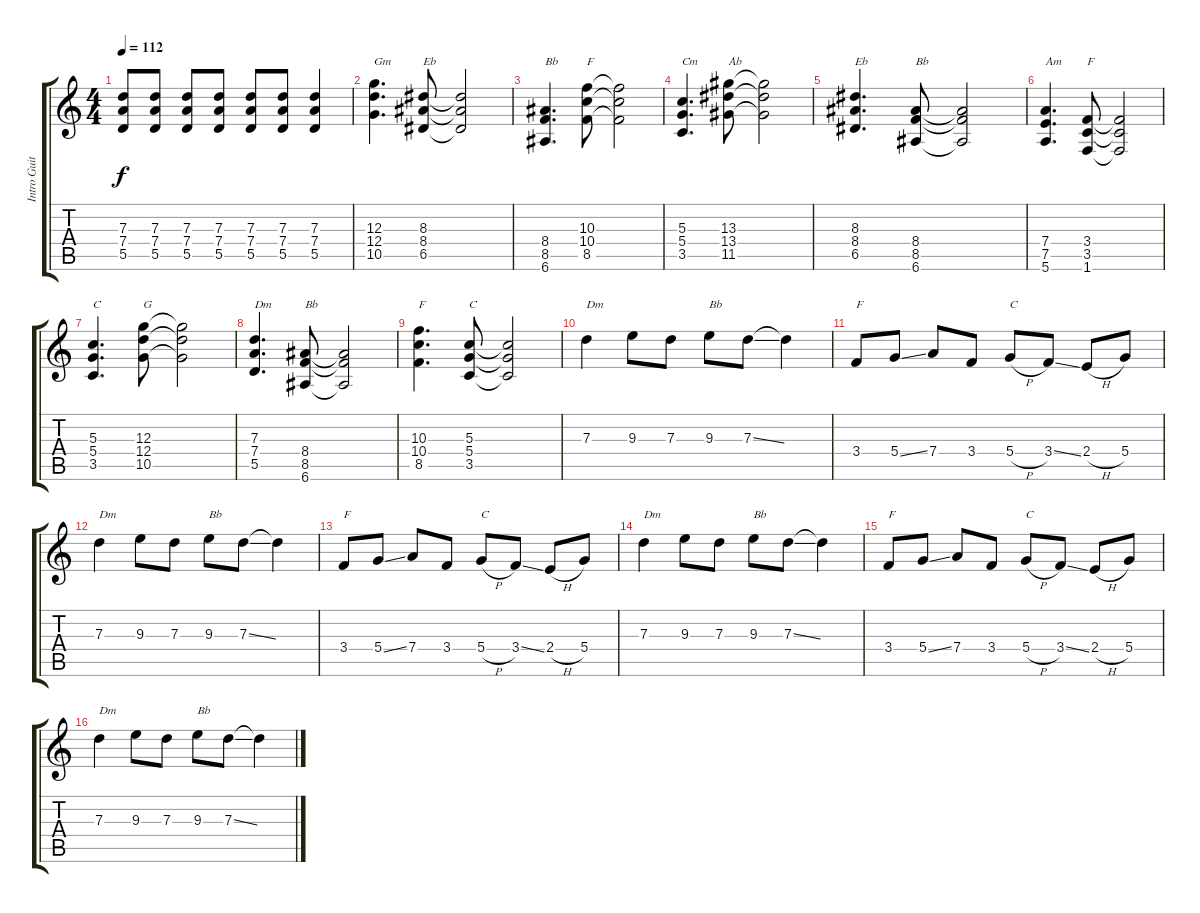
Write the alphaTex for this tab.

\track ("Intro Guitar" "Intro Guit") {instrument overdrivenguitar}
\staff {score tabs}
\tuning (E4 B3 G3 D3 A2 E2) {hide}
\ts (4 4)
\tempo 112
\clef g2
\ks c
(7.3 7.4 5.5).8{dy f} (7.3 7.4 5.5).8 (7.3 7.4 5.5).8 (7.3 7.4 5.5).8 (7.3 7.4 5.5).8 (7.3 7.4 5.5).8 (7.3 7.4 5.5).4 |
(12.3 12.4 10.5).4{d txt "Gm"} (8.3 8.4 6.5).8{txt "Eb"} (8.3{t} 8.4{t} 6.5{t}).2 |
(8.4 8.5 6.6).4{d txt "Bb"} (10.3 10.4 8.5).8{txt "F"} (10.3{t} 10.4{t} 8.5{t}).2 |
(5.3 5.4 3.5).4{d txt "Cm"} (13.3 13.4 11.5).8{txt "Ab"} (13.3{t} 13.4{t} 11.5{t}).2 |
(8.3 8.4 6.5).4{d txt "Eb"} (8.4 8.5 6.6).8{txt "Bb"} (8.4{t} 8.5{t} 6.6{t}).2 |
(7.4 7.5 5.6).4{d txt "Am"} (3.4 3.5 1.6).8{txt "F"} (3.4{t} 3.5{t} 1.6{t}).2 |
(5.3 5.4 3.5).4{d txt "C"} (12.3 12.4 10.5).8{txt "G"} (12.3{t} 12.4{t} 10.5{t}).2 |
(7.3 7.4 5.5).4{d txt "Dm"} (8.4 8.5 6.6).8{txt "Bb"} (8.4{t} 8.5{t} 6.6{t}).2 |
(10.3 10.4 8.5).4{d txt "F"} (5.3 5.4 3.5).8{txt "C"} (5.3{t} 5.4{t} 3.5{t}).2 |
7.3.4{txt "Dm"} 9.3.8 7.3.8 9.3.8{txt "Bb"} 7.3{ss}.8 7.3{t}.4 |
3.4.8{txt "F"} 5.4{ss}.8 7.4.8 3.4.8 5.4{h}.8{txt "C"} 3.4{ss}.8 2.4{h}.8 5.4.8 |
7.3.4{txt "Dm"} 9.3.8 7.3.8 9.3.8{txt "Bb"} 7.3{ss}.8 7.3{t}.4 |
3.4.8{txt "F"} 5.4{ss}.8 7.4.8 3.4.8 5.4{h}.8{txt "C"} 3.4{ss}.8 2.4{h}.8 5.4.8 |
7.3.4{txt "Dm"} 9.3.8 7.3.8 9.3.8{txt "Bb"} 7.3{ss}.8 7.3{t}.4 |
3.4.8{txt "F"} 5.4{ss}.8 7.4.8 3.4.8 5.4{h}.8{txt "C"} 3.4{ss}.8 2.4{h}.8 5.4.8 |
7.3.4{txt "Dm"} 9.3.8 7.3.8 9.3.8{txt "Bb"} 7.3{ss}.8 7.3{t}.4
